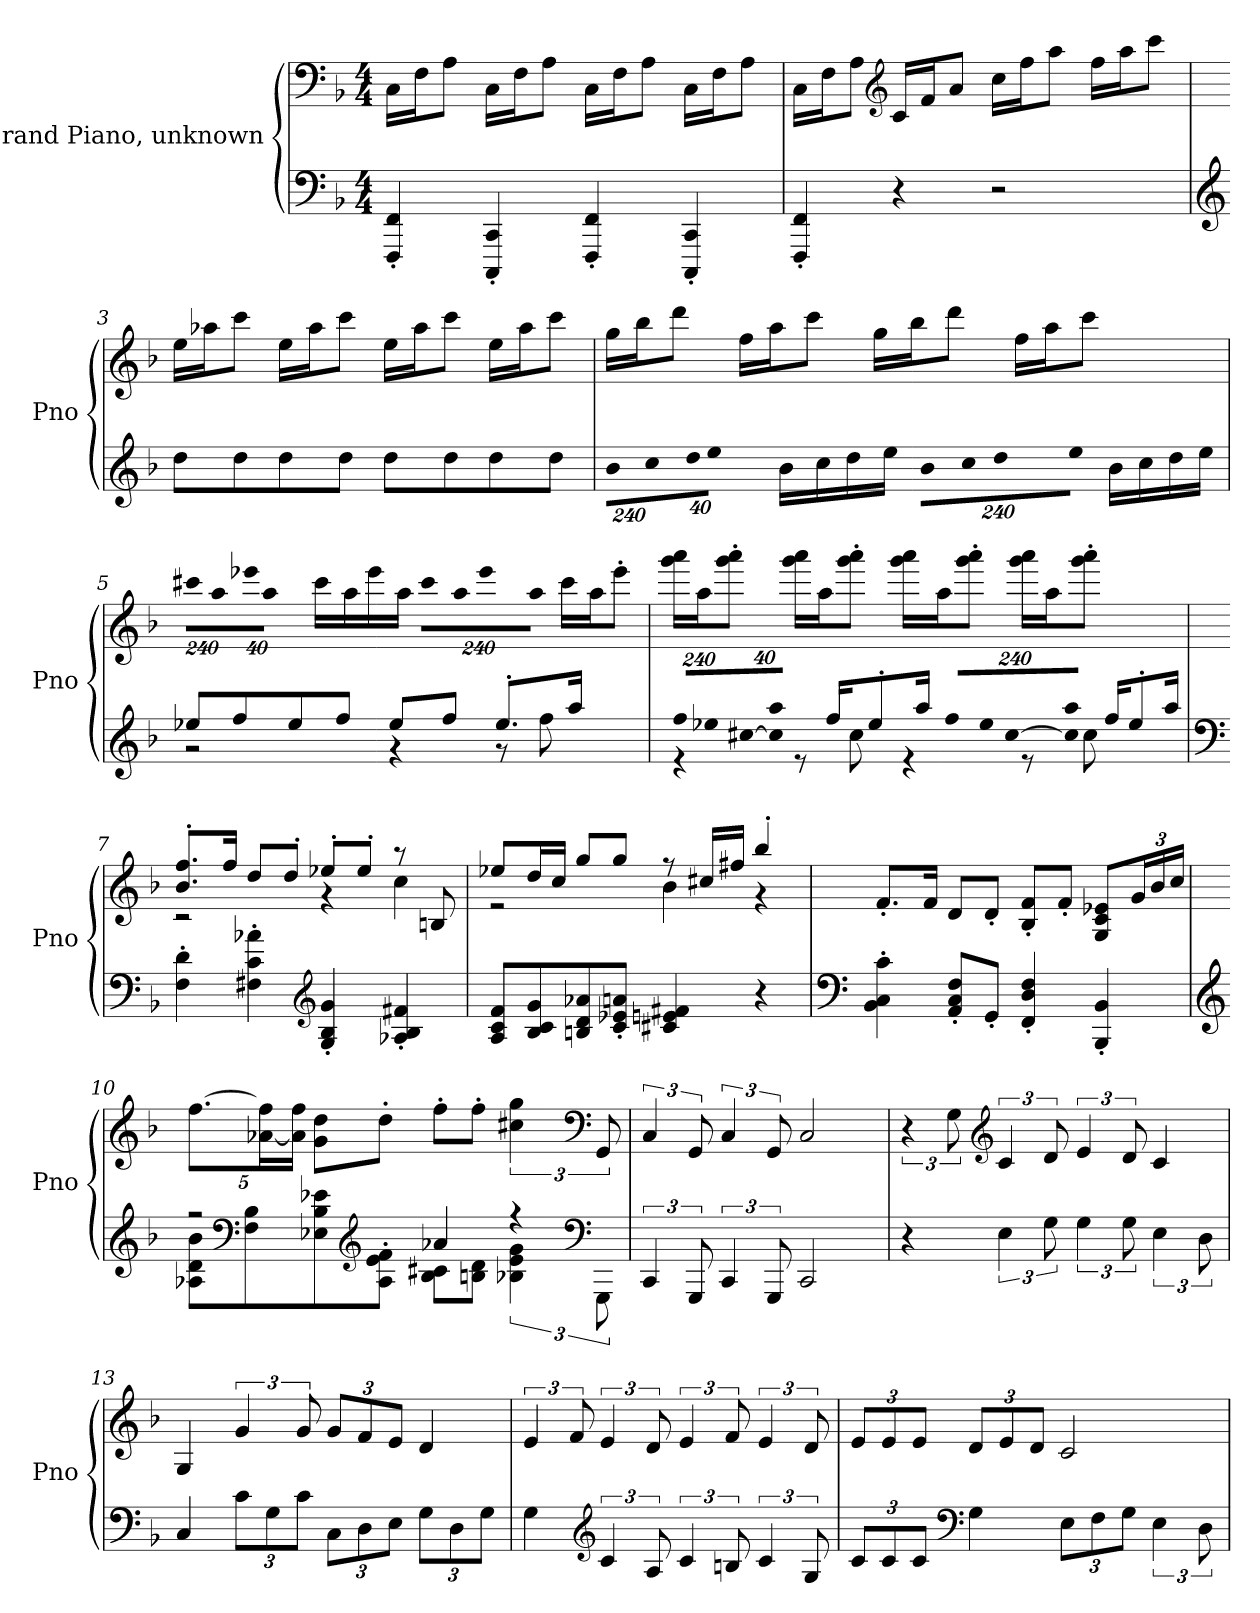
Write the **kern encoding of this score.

**kern	**kern
*part1	*part1
*staff2	*staff1
*I"Grand Piano, unknown	*
*I'Pno	*
*clefF4	*clefF4
*k[b-]	*k[b-]
*M4/4	*M4/4
*MM120	*MM120
=1	=1
4FFF/' 4FF/'	16C\LL
.	16F\J
.	8A\J
4CCC/' 4CC/'	16C\LL
.	16F\J
.	8A\J
4FFF/' 4FF/'	16C\LL
.	16F\J
.	8A\J
4CCC/' 4CC/'	16C\LL
.	16F\J
.	8A\J
=2	=2
4FFF/' 4FF/'	16C\LL
.	16F\J
.	8A\J
*	*clefG2
4r	16c/LL
.	16f/J
.	8a/J
2r	16cc\LL
.	16ff\J
.	8aa\J
.	16ff\LL
.	16aa\J
.	8ccc\J
=3	=3
*clefG2	*
8dd\L	16ee\LL
.	16aa-X\J
8dd\	8ccc\J
8dd\	16ee\LL
.	16aa-\J
8dd\J	8ccc\J
8dd\L	16ee\LL
.	16aa-\J
8dd\	8ccc\J
8dd\	16ee\LL
.	16aa-\J
8dd\J	8ccc\J
!!LO:LB:g=z
=4	=4
*Xbrackettup	*
!LO:N:vis=16	!
1920%137b-\LL	16gg\LL
.	16bb-\J
!LO:N:vis=16	!
1920%137cc\	.
.	8ddd\J
!LO:N:vis=32	!
640%23dd\K	.
!LO:N:vis=16	!
1920%137ee\JJ	.
16b-\LL	16ff\LL
16cc\	16aa\J
16dd\	8ccc\J
16ee\JJ	.
!LO:N:vis=16	!
1920%137b-\LL	16gg\LL
.	16bb-\J
!LO:N:vis=16	!
1920%137cc\	.
.	8ddd\J
!LO:N:vis=32	!
640%23dd\K	.
!LO:N:vis=16	!
1920%137ee\JJ	.
16b-\LL	16ff\LL
16cc\	16aa\J
16dd\	8ccc\J
16ee\JJ	.
=5	=5
*^	*
*	*	*Xbrackettup
!	!	!LO:N:vis=16
8ee-X/L	2r	1920%137ccc#X\LL
!	!	!LO:N:vis=16
.	.	1920%137aa\
8ff/	.	.
!	!	!LO:N:vis=32
.	.	640%23eee-X\K
!	!	!LO:N:vis=16
.	.	1920%137aa\JJ
8ee-/	.	16ccc#\LL
.	.	16aa\
8ff/J	.	16eee-\
.	.	16aa\JJ
!	!	!LO:N:vis=16
8ee-/L	4r	1920%137ccc#\LL
!	!	!LO:N:vis=16
.	.	1920%137aa\
8ff/J	.	.
!	!	!LO:N:vis=32
.	.	640%23eee-\K
!	!	!LO:N:vis=16
.	.	1920%137aa\JJ
8.ee-'/L	8r	16ccc#\LL
.	.	16aa\J
.	8ff\	8eee-'\J
16aa/Jk	.	.
!!LO:LB:g=z
=6	=6	=6
!LO:N:vis=16	!	!
1920%137ff/LL	4r	16ggg\ 16aaa\LL
.	.	16aa\J
!LO:N:vis=16	!	!
1920%137ee-X/	.	.
.	.	8ggg\' 8aaa\'J
!LO:N:vis=32	!	!
[640%23cc#X/K	.	.
!LO:N:vis=16	!	!
1920%137cc#/] 1920%137aa/JJ	.	.
16ff/KL	8r	16ggg\ 16aaa\LL
8ee-'/	.	16aa\J
.	8cc#\	8ggg\' 8aaa\'J
16aa/Jk	.	.
!LO:N:vis=16	!	!
1920%137ff/LL	4r	16ggg\ 16aaa\LL
.	.	16aa\J
!LO:N:vis=16	!	!
1920%137ee-/	.	.
.	.	8ggg\' 8aaa\'J
!LO:N:vis=32	!	!
[640%23cc#/K	.	.
!LO:N:vis=16	!	!
1920%137cc#/] 1920%137aa/JJ	.	.
16ff/KL	8r	16ggg\ 16aaa\LL
8ee-'/	.	16aa\J
.	8cc#\	8ggg\' 8aaa\'J
16aa/Jk	.	.
*v	*v	*
=7	=7
*clefF4	*
*	*^
4F\' 4d\'	8.b-/' 8.ff/'L	2r
.	16ff/Jk	.
4F#X\' 4c\' 4a-X\'	8dd/L	.
.	8dd'/J	.
*clefG2	*	*
4G/' 4B-/' 4g/'	8ee-X'/L	4r
.	8ee-'/J	.
4A-X/' 4B-/' 4f#X/'	8r	4cc\
.	8Bn/	.
!!LO:LB:g=z	!!
=8	=8	=8
8A/ 8c/ 8f/L	8ee-X/L	2r
8B-/ 8c/ 8g/	16dd/L	.
.	16cc/JJ	.
8Bn/ 8d/ 8a-X/	8gg/L	.
8c/' 8e-X/' 8an/'J	8gg/J	.
4c#X/ 4en/ 4f#X/	8r	4b-\
.	16cc#X/LL	.
.	16ff#X/JJ	.
4r	4bb-'/	4r
*	*v	*v
=9	=9
*clefF4	*
4BB-\' 4C\' 4c\'	8.f'/L
.	16f/Jk
8AA/' 8C/' 8F/'L	8d/L
8GG'/J	8d'/J
4FF/' 4D/' 4F/'	8B-/' 8f/'L
.	8f'/J
4BBB-/' 4BB-/'	8G/ 8c/ 8e-X/L
.	24g/L
.	24b-/
.	24cc/JJ
!!LO:LB:g=z
=10	=10
*clefG2	*
*^	*
2r	8A-X\ 8d\ 8b-\L	[10.ff\L
*clefF4	*	*
.	8F\ 8B-\	.
.	.	[20a-X\ 20ff\]L
.	.	20a-\] 20ff\JJ
.	8E-X\ 8B-\ 8e-X\	8g\ 8dd\L
*clefG2	*	*
.	8A-\' 8e-\' 8f\'J	8dd'\J
4a-X/	8B-\ 8c#X\L	8ff'\L
.	8Bn\ 8d\J	8ff'\J
*	*brackettup	*brackettup
4r	6B-X\ 6e-\ 6g\	6cc#X\ 6gg\
*clefF4	*	*clefF4
.	12GGG\	12GG/
*v	*v	*
=11	=11
6CC/	6C/
12GGG/	12GG/
6CC/	6C/
12GGG/	12GG/
2CC/	2C/
=12	=12
4r	6r
.	12G\
*	*clefG2
6E\	6c/
12G\	12d/
6G\	6e/
12G\	12d/
6E\	4c/
12D\	.
!!LO:LB:g=z
=13	=13
4C/	4G/
*Xbrackettup	*
12c\L	6g/
12G\	.
12c\J	12g/
*	*Xbrackettup
12C\L	12g/L
12D\	12f/
12E\J	12e/J
12G\L	4d/
12D\	.
12G\J	.
=14	=14
*	*brackettup
4G\	6e/
.	12f/
*clefG2	*
*brackettup	*
6c/	6e/
12A/	12d/
6c/	6e/
12Bn/	12f/
6c/	6e/
12G/	12d/
=15	=15
*Xbrackettup	*Xbrackettup
12c/L	12e/L
12c/	12e/
12c/J	12e/J
*clefF4	*
4G\	12d/L
.	12e/
.	12d/J
12E\L	2c/
12F\	.
12G\J	.
*brackettup	*
6E\	.
12D\	.
=	=
*-	*-
